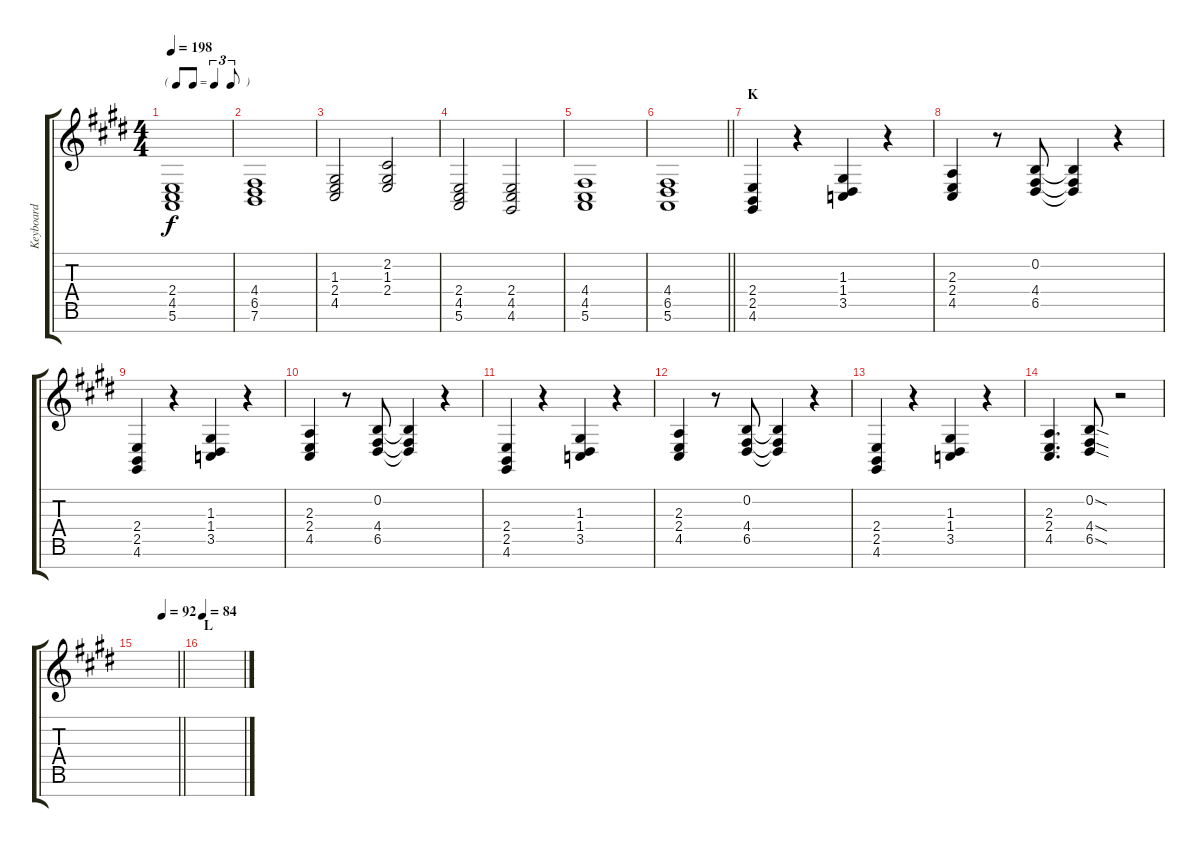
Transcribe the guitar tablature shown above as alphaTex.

\track ("Keyboard" "Keyboard") {instrument churchorgan}
\staff {score tabs}
\tuning (E4 B3 G3 D3 A2 E2 B1) {hide}
\ts (4 4)
\tf triplet8th
\tempo 198
\clef g2
\ks e
(2.4 4.5 5.6).1{dy f} |
(4.4 6.5 7.6).1 |
(1.3 2.4 4.5).2 (2.2 1.3 2.4).2 |
(2.4 4.5 5.6).2 (2.4 4.5 4.6).2 |
(4.4 4.5 5.6).1 |
\barLineRight lightlight
(4.4 6.5 5.6).1 |
\section ("" "K")
(2.4 2.5 4.6).4 r.4 (1.3 1.4 3.5).4 r.4 |
(2.3 2.4 4.5).4 r.8 (0.2 4.4 6.5).8 (0.2{t} 4.4{t} 6.5{t}).4 r.4 |
(2.4 2.5 4.6).4 r.4 (1.3 1.4 3.5).4 r.4 |
(2.3 2.4 4.5).4 r.8 (0.2 4.4 6.5).8 (0.2{t} 4.4{t} 6.5{t}).4 r.4 |
(2.4 2.5 4.6).4 r.4 (1.3 1.4 3.5).4 r.4 |
(2.3 2.4 4.5).4 r.8 (0.2 4.4 6.5).8 (0.2{t} 4.4{t} 6.5{t}).4 r.4 |
(2.4 2.5 4.6).4 r.4 (1.3 1.4 3.5).4 r.4 |
(2.3 2.4 4.5).4{d} (0.2{sod} 4.4{sod} 6.5{sod}).8 r.2 |
\tempo (92 0.625)
\barLineRight lightlight
|
\section ("" "L")
\tempo 84
